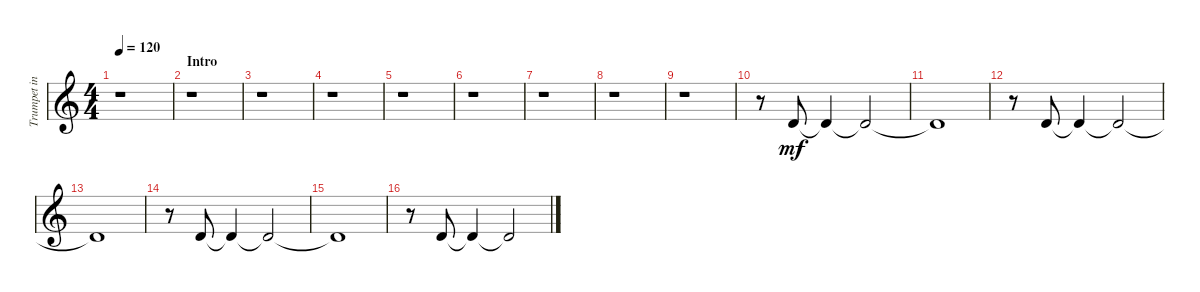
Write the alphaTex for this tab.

\track ("Trumpet in C" "Trumpet in") {instrument trumpet}
\staff {score}
\tuning (E4 B3 G3 D3 A2 E2 B1) {hide}
\ts (4 4)
\tempo 120
\clef g2
\ks c
r.1{dy mf instrument trumpet} |
\section ("" "Intro")
r.1 |
r.1 |
r.1 |
r.1 |
r.1 |
r.1 |
r.1 |
r.1 |
r.8 3.2.8 3.2{t}.4 3.2{t}.2 |
3.2{t}.1 |
r.8 3.2.8 3.2{t}.4 3.2{t}.2 |
3.2{t}.1 |
r.8 3.2.8 3.2{t}.4 3.2{t}.2 |
3.2{t}.1 |
r.8 3.2.8 3.2{t}.4 3.2{t}.2
